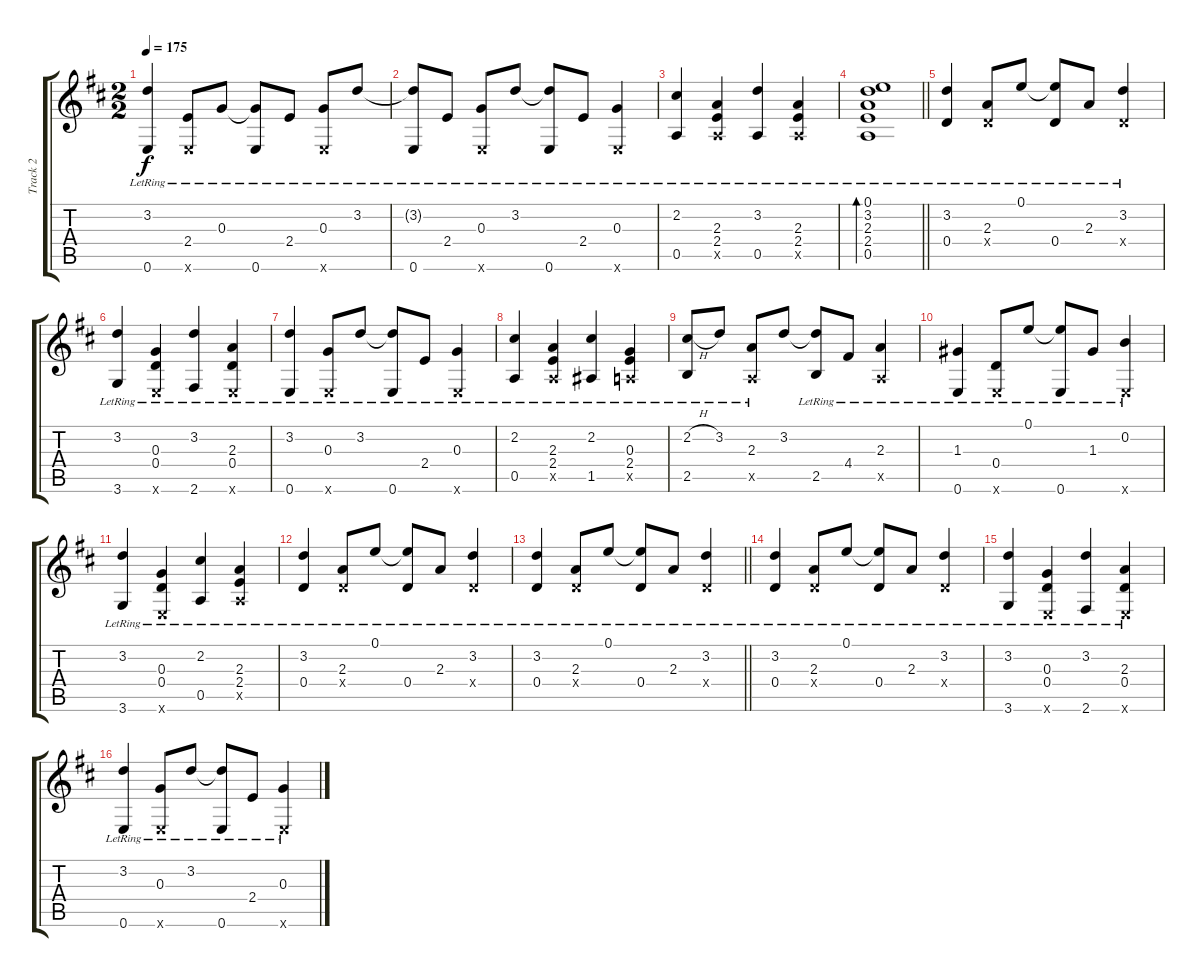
\track ("Track 2" "Track 2") {instrument acousticguitarsteel}
\staff {score tabs}
\tuning (E4 B3 G3 D3 A2 E2) {hide}
\ts (2 2)
\tempo 175
\clef g2
\ks d
(3.2{lr} 0.6{lr}).4{dy f} (2.4{lr} 0.6{x}).8 0.3{lr}.8 (0.3{t} 0.6{lr}).8 2.4{lr}.8 (0.3{lr} 0.6{x}).8 3.2{lr}.8 |
(3.2{t} 0.6{lr}).8 2.4{lr}.8 (0.3{lr} 0.6{x}).8 3.2{lr}.8 (3.2{t} 0.6{lr}).8 2.4{lr}.8 (0.3{lr} 0.6{x}).4 |
(2.2{lr} 0.5{lr}).4 (2.3{lr} 2.4{lr} 0.5{x}).4 (3.2{lr} 0.5{lr}).4 (2.3{lr} 2.4{lr} 0.5{x}).4 |
\barLineRight lightlight
(0.1 3.2{lr} 2.3{lr} 2.4{lr} 0.5{lr}).1{bd 240} |
(3.2{lr} 0.4{lr}).4 (2.3{lr} 0.4{x}).8 0.1{lr}.8 (0.1{t} 0.4{lr}).8 2.3{lr}.8 (3.2{lr} 0.4{x}).4 |
(3.2{lr} 3.6{lr}).4 (0.3{lr} 0.4{lr} 0.6{x}).4 (3.2{lr} 2.6{lr}).4 (2.3{lr} 0.4{lr} 0.6{x}).4 |
(3.2{lr} 0.6{lr}).4 (0.3{lr} 0.6{x}).8 3.2{lr}.8 (3.2{t} 0.6{lr}).8 2.4{lr}.8 (0.3{lr} 0.6{x}).4 |
(2.2{lr} 0.5{lr}).4 (2.3{lr} 2.4{lr} 0.5{x}).4 (2.2{lr} 1.5{lr}).4 (0.3{lr} 2.4{lr} 0.5{x}).4 |
(2.2{h lr} 2.5{lr}).8 3.2{lr}.8 (2.3{lr} 0.5{x}).8 3.2.8 (3.2{t} 2.5{lr}).8 4.4{lr}.8 (2.3{lr} 0.5{x}).4 |
(1.3{lr} 0.6{lr}).4 (0.4{lr} 0.6{x}).8 0.1{lr}.8 (0.1{t} 0.6{lr}).8 1.3{lr}.8 (0.2{lr} 0.6{x}).4 |
(3.2{lr} 3.6{lr}).4 (0.3{lr} 0.4{lr} 0.6{x}).4 (2.2{lr} 0.5{lr}).4 (2.3{lr} 2.4{lr} 0.5{x}).4 |
(3.2{lr} 0.4{lr}).4 (2.3{lr} 0.4{x}).8 0.1{lr}.8 (0.1{t} 0.4{lr}).8 2.3{lr}.8 (3.2{lr} 0.4{x}).4 |
\barLineRight lightlight
(3.2{lr} 0.4{lr}).4 (2.3{lr} 0.4{x}).8 0.1{lr}.8 (0.1{t} 0.4{lr}).8 2.3{lr}.8 (3.2{lr} 0.4{x}).4 |
(3.2{lr} 0.4{lr}).4 (2.3{lr} 0.4{x}).8 0.1{lr}.8 (0.1{t} 0.4{lr}).8 2.3{lr}.8 (3.2{lr} 0.4{x}).4 |
(3.2{lr} 3.6{lr}).4 (0.3{lr} 0.4{lr} 0.6{x}).4 (3.2{lr} 2.6{lr}).4 (2.3{lr} 0.4{lr} 0.6{x}).4 |
(3.2{lr} 0.6{lr}).4 (0.3{lr} 0.6{x}).8 3.2{lr}.8 (3.2{t} 0.6{lr}).8 2.4{lr}.8 (0.3{lr} 0.6{x}).4
